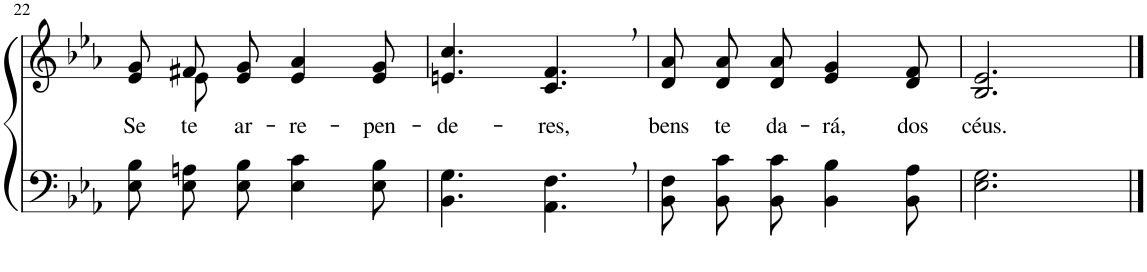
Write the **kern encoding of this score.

**kern	**kern	**text
*part2	*part1	*part1
*staff2	*staff1	*staff1
*I"Parte III e IV	*I"Parte I e II	*
!!LO:PB:g=z
*clefF4	*clefG2	*
*Trd1c2	*Trd1c2	*
*k[b-e-a-]	*k[b-e-a-]	*
*M6/8	*M6/8	*
=22	=22	=22
!	!	!LO:LY:b
*	*^	*
8E-\ 8B-\L	8e-/ 8g/L	8ryy	Se
!	!	!	!LO:LY:b
8E-\ 8An\	8f#X/	8e-\	te
!	!	!	!LO:LY:b
8E-\ 8B-\J	8e-/ 8g/J	2ryy	ar-
!	!	!	!LO:LY:b
4E-\ 4c\	4e-/ 4a-/	.	-re-
!	!	!	!LO:LY:b
8E-\ 8B-\	8e-/ 8g/	.	-pen-
*	*v	*v	*
=23	=23	=23
!	!	!LO:LY:b
4.BB-\ 4.G\	4.en/ 4.cc/	-de-
!	!	!LO:LY:b
4.AA-\, 4.F\,	4.c/, 4.f/,	-res,
=24	=24	=24
!	!	!LO:LY:b
8BB-\ 8F\L	8d/ 8a-/L	bens
!	!	!LO:LY:b
8BB-\ 8c\	8d/ 8a-/	te
!	!	!LO:LY:b
8BB-\ 8c\J	8d/ 8a-/J	da-
!	!	!LO:LY:b
4BB-\ 4B-\	4e-/ 4g/	-rá,
!	!	!LO:LY:b
8BB-\ 8A-\	8d/ 8f/	dos
=25	=25	=25
!	!	!LO:LY:b
2.E-\ 2.G\	2.B-/ 2.e-/	céus.
==	==	==
*-	*-	*-
